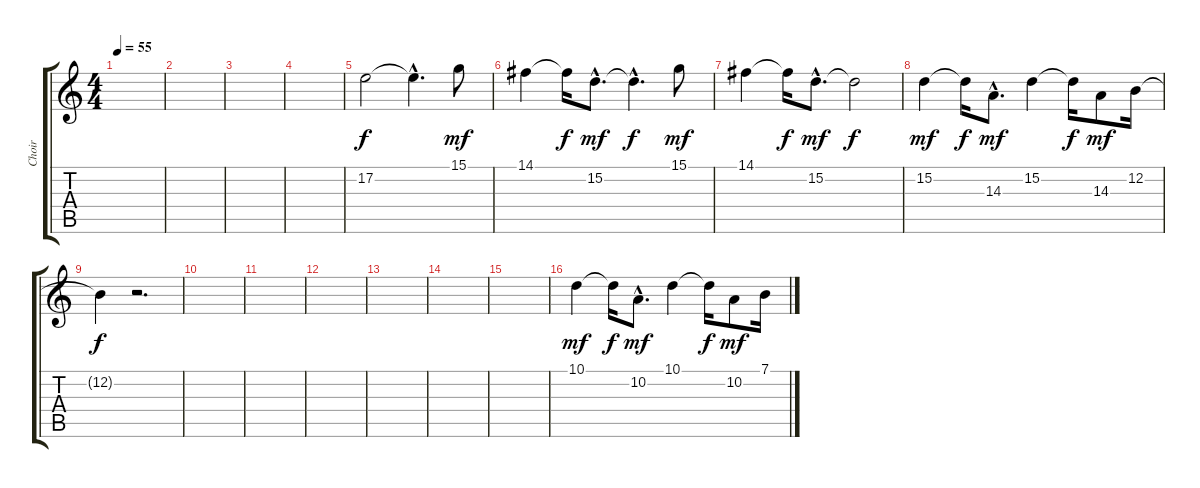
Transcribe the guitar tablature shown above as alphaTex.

\track ("Choir" "Choir") {instrument choiraahs}
\staff {score tabs}
\tuning (E4 B3 G3 D3 A2 E2) {hide}
\ts (4 4)
\tempo 55
\clef g2
\ks c
|
|
|
|
17.2.2 17.2{hac t}.4{d dy f} 15.1.8{dy mf} |
14.1.4 14.1{t}.16{dy f} 15.2{hac}.8{d dy mf} 15.2{hac t}.4{d dy f} 15.1.8{dy mf} |
14.1.4 14.1{t}.16{dy f} 15.2{hac}.8{d dy mf} 15.2{t}.2{dy f} |
15.2.4{dy mf} 15.2{t}.16{dy f} 14.3{hac}.8{d dy mf} 15.2.4 15.2{t}.16{dy f} 14.3.8{dy mf} 12.2.16 |
12.2{t}.4{dy f} r.2{d} |
|
|
|
|
|
|
10.1.4{dy mf} 10.1{t}.16{dy f} 10.2{hac}.8{d dy mf} 10.1.4 10.1{t}.16{dy f} 10.2.8{dy mf} 7.1.16
